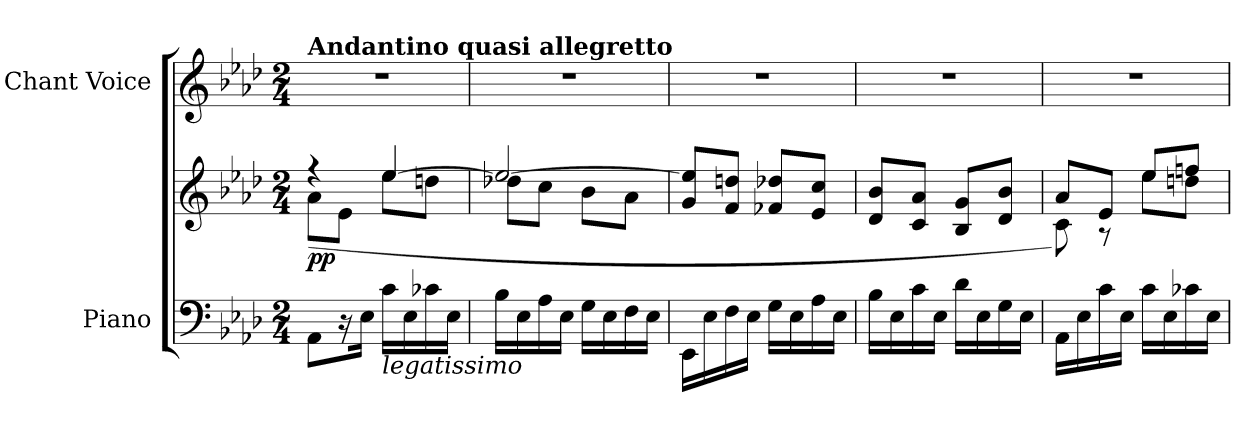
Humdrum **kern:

**kern	**kern	**dynam	**kern
*part2	*part2	*part2	*part1
*staff3	*staff2	*staff2/3	*staff1
*I"Piano	*	*	*I"Chant Voice
*I'Pno	*	*	*
*clefF4	*clefG2	*	*clefG2
*k[b-e-a-d-]	*k[b-e-a-d-]	*	*k[b-e-a-d-]
*M2/4	*M2/4	*	*M2/4
*MM96	*MM96	*	*MM96
=1	=1	=1	=1
*	*^	*	*
!	!	!	!	!LO:TX:a:B:t=Andantino quasi allegretto
!	!	!	!LO:DY:b	!
8AA-\L	4r	(8a-\L	pp	2r
16r	.	8e-\J	.	.
16E-\JJ	.	.	.	.
!LO:TX:b:i:t=legatissimo	!	!	!	!
16c\LL	[4ee-/	8ee-\L	.	.
16E-\	.	.	.	.
16c-X\	.	8ddn\J	.	.
16E-\JJ	.	.	.	.
=2	=2	=2	=2	=2
16B-\LL	2ee-/_	8dd-X\L	.	2r
16E-\	.	.	.	.
16A-\	.	8cc\J	.	.
16E-\JJ	.	.	.	.
16G\LL	.	8b-\L	.	.
16E-\	.	.	.	.
16F\	.	8a-\J	.	.
16E-\JJ	.	.	.	.
*	*v	*v	*	*
=3	=3	=3	=3
16EE-\LL	8g/ 8ee-/]L	.	2r
16E-\	.	.	.
16F\	8f/ 8ddn/J	.	.
16E-\JJ	.	.	.
16G\LL	8f-X/ 8dd-X/L	.	.
16E-\	.	.	.
16A-\	8e-/ 8cc/J	.	.
16E-\JJ	.	.	.
=4	=4	=4	=4
16B-\LL	8d-/ 8b-/L	.	2r
16E-\	.	.	.
16c\	8c/ 8a-/J	.	.
16E-\JJ	.	.	.
16d-\LL	8B-/ 8g/L	.	.
16E-\	.	.	.
16G\	8d-/ 8b-/J	.	.
16E-\JJ	.	.	.
=5	=5	=5	=5
*	*^	*	*
16AA-\LL	8a-/L	8c\)	.	2r
16E-\	.	.	.	.
16c\	8e-/J	8r	.	.
16E-\JJ	.	.	.	.
16c\LL	8ee-/L	8ee-\L	.	.
16E-\	.	.	.	.
16c-X\	8ffn/J	8ddn\J	.	.
16E-\JJ	.	.	.	.
*	*v	*v	*	*
=	=	=	=
*-	*-	*-	*-
